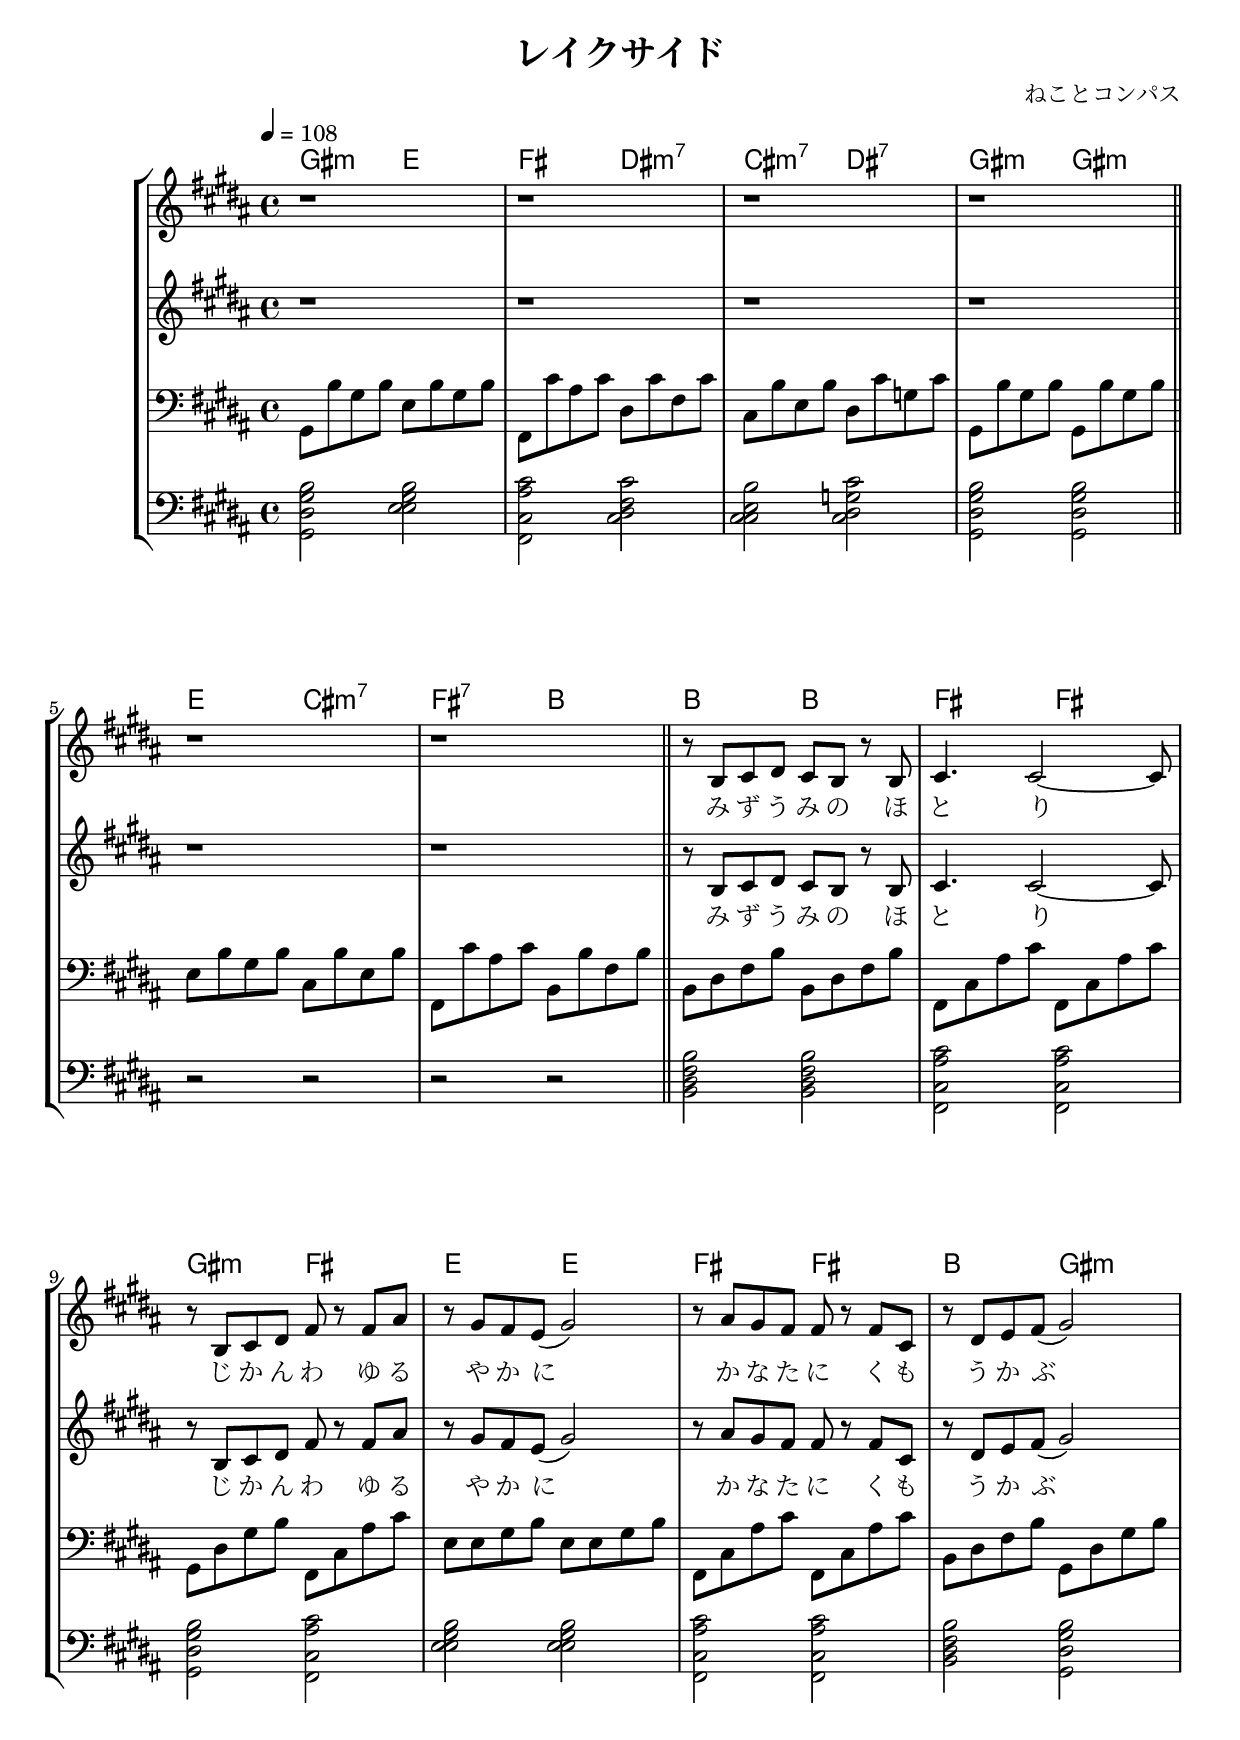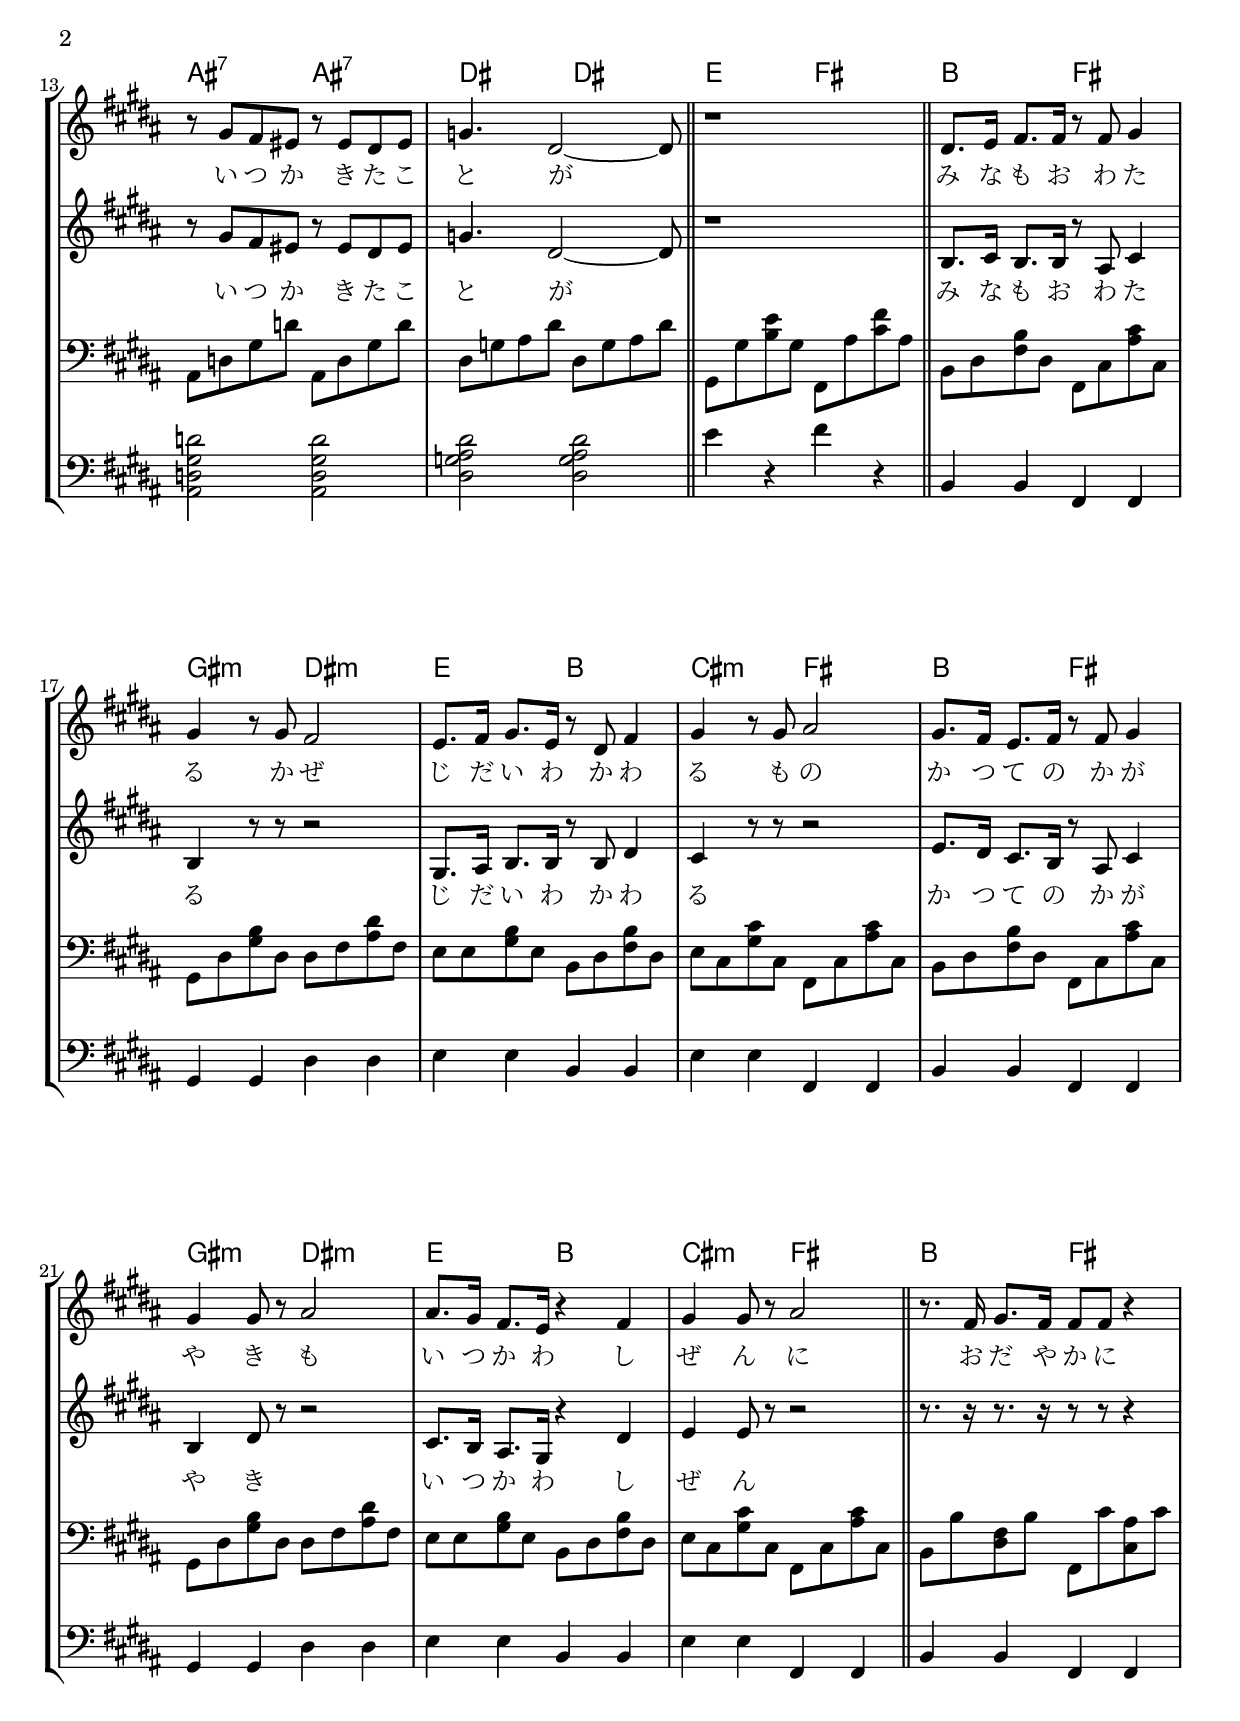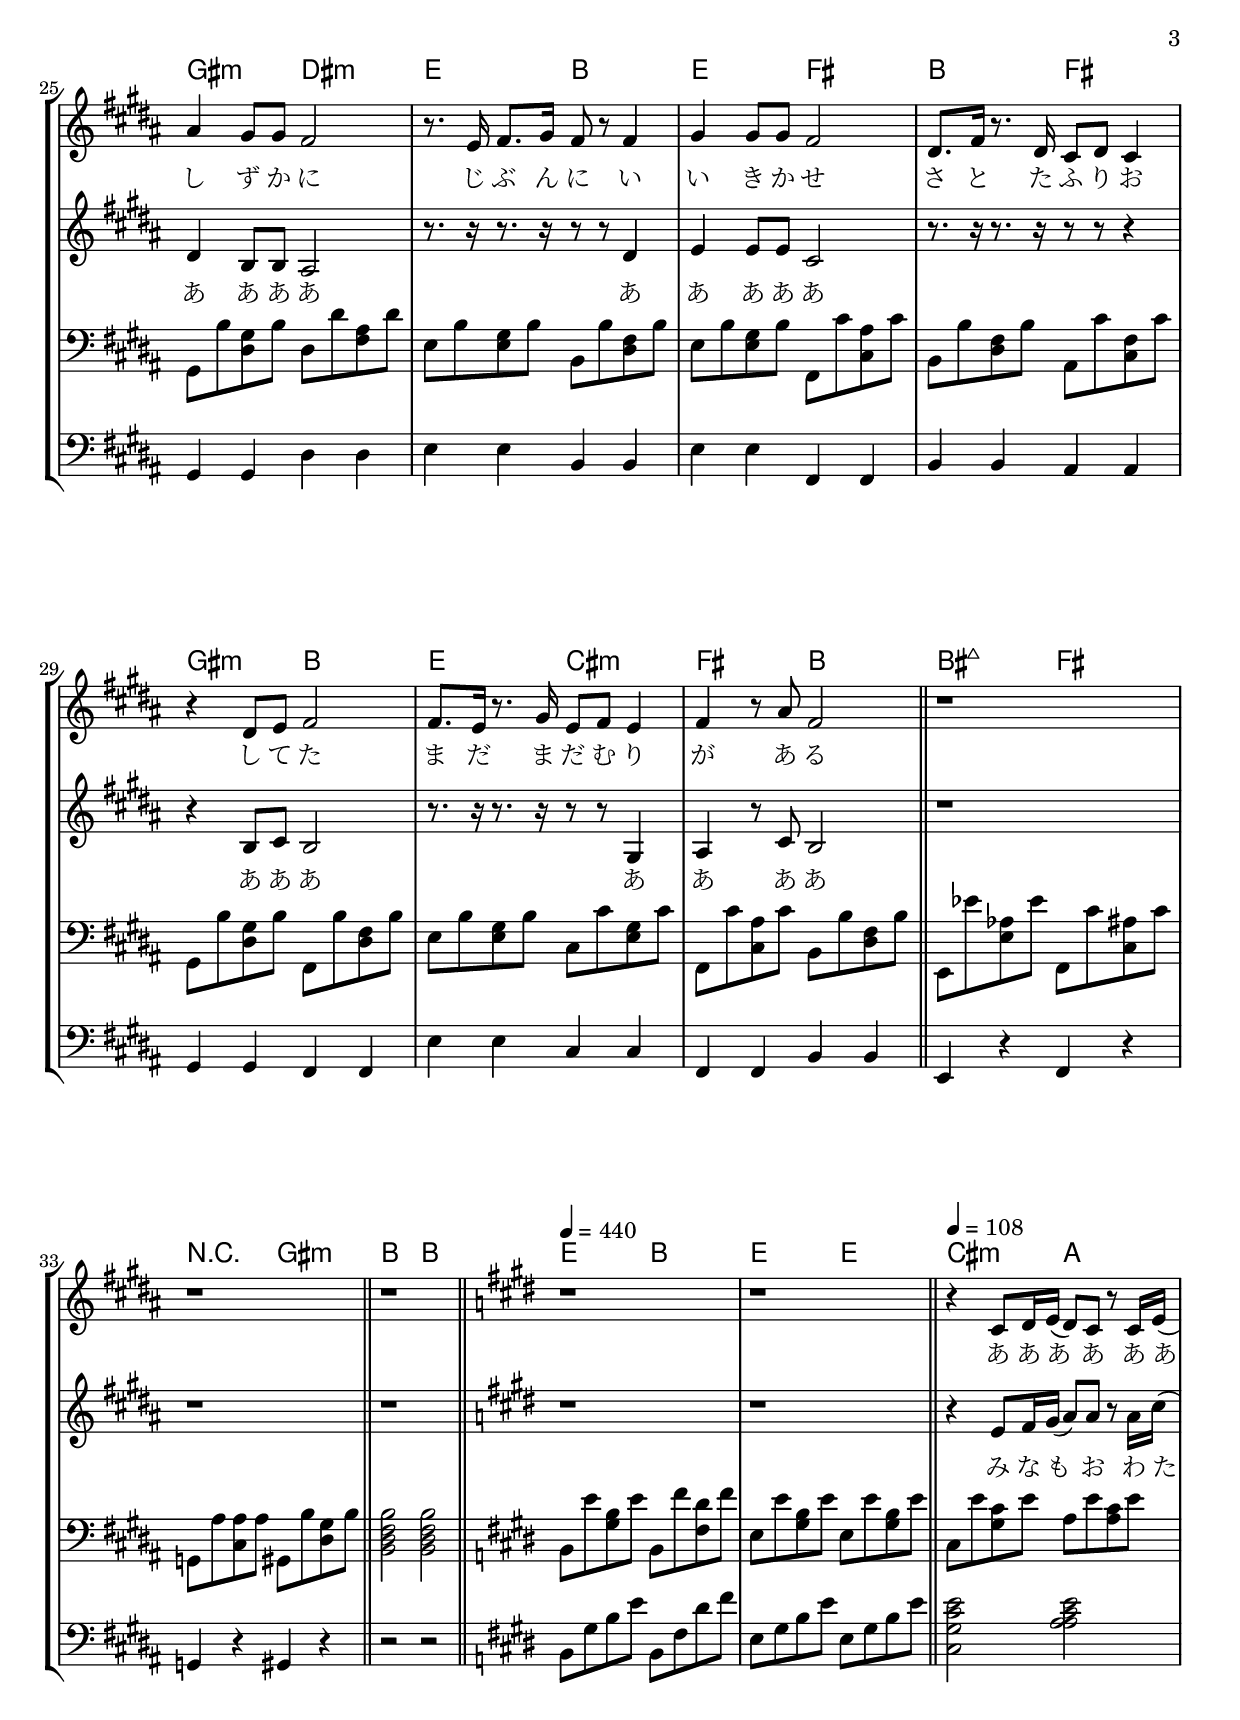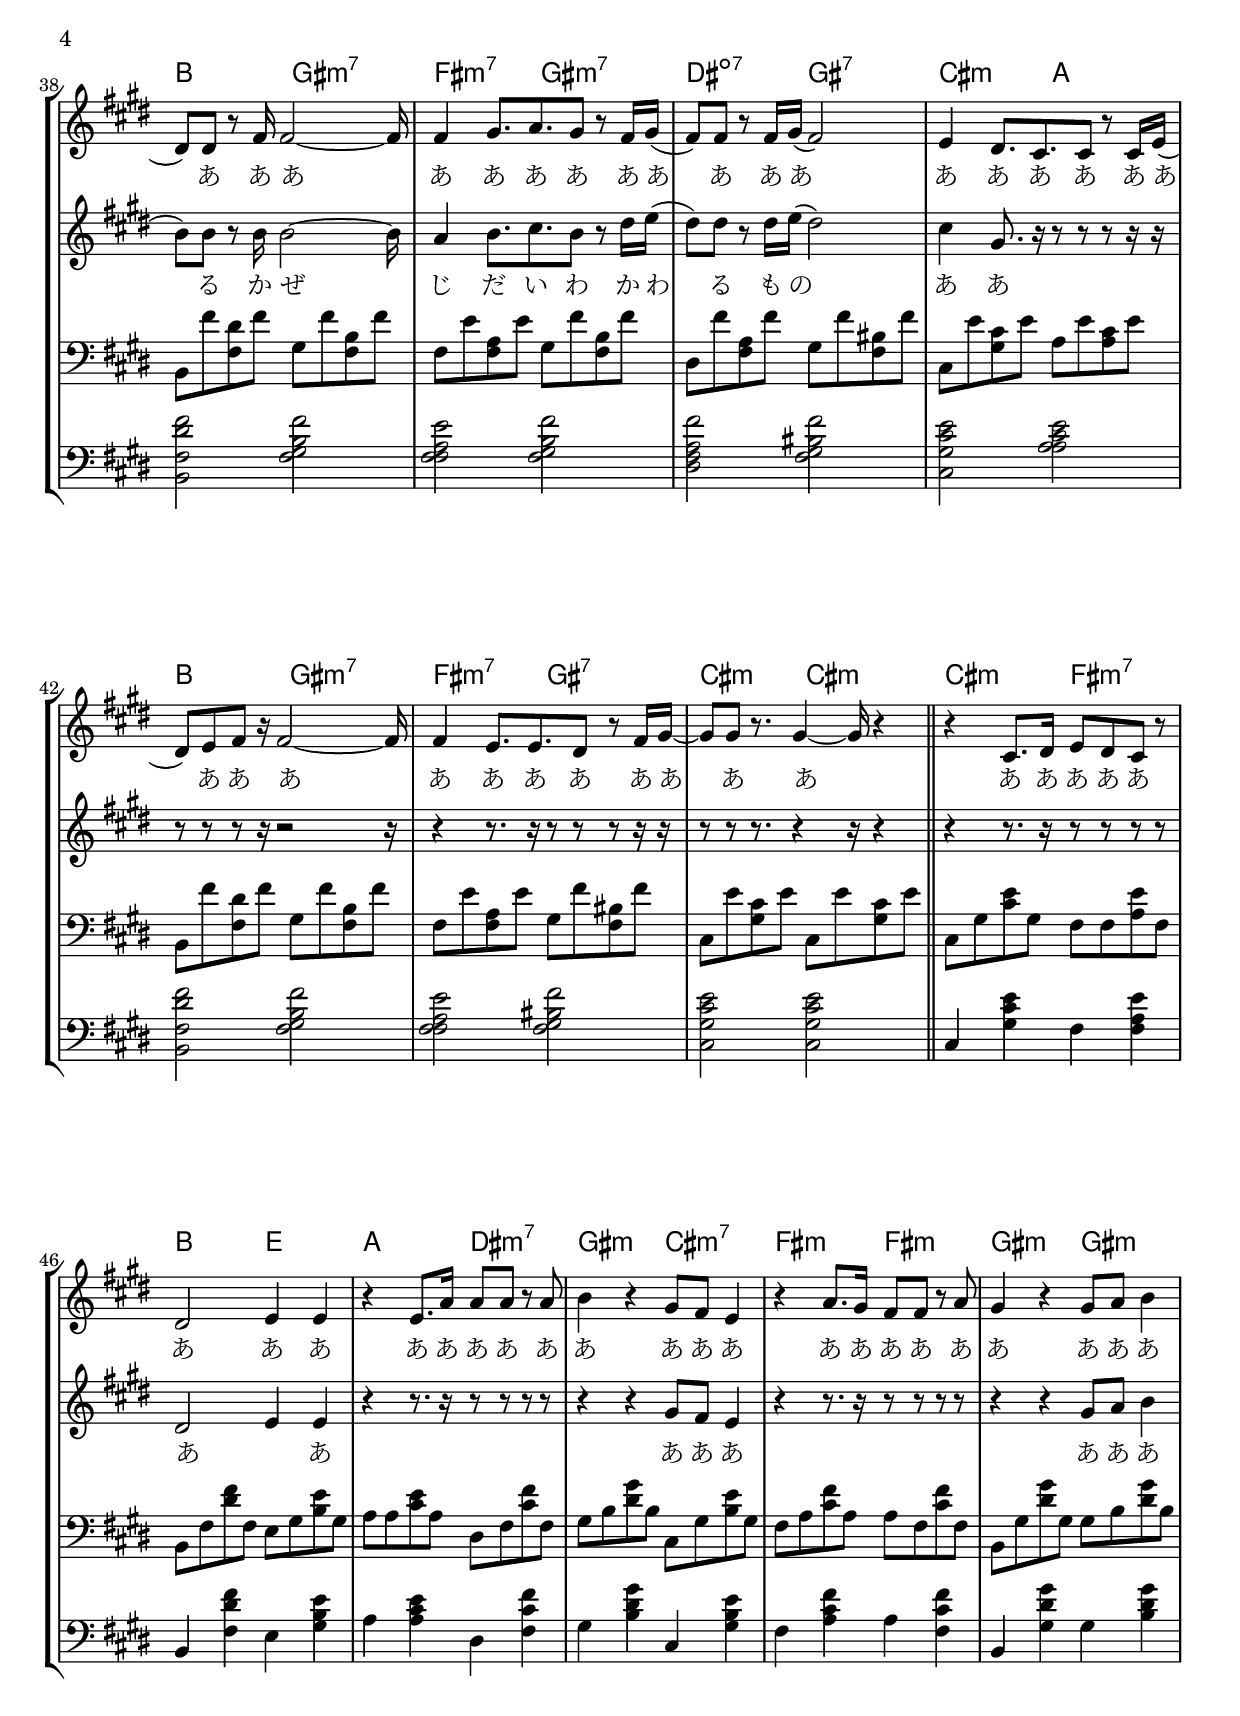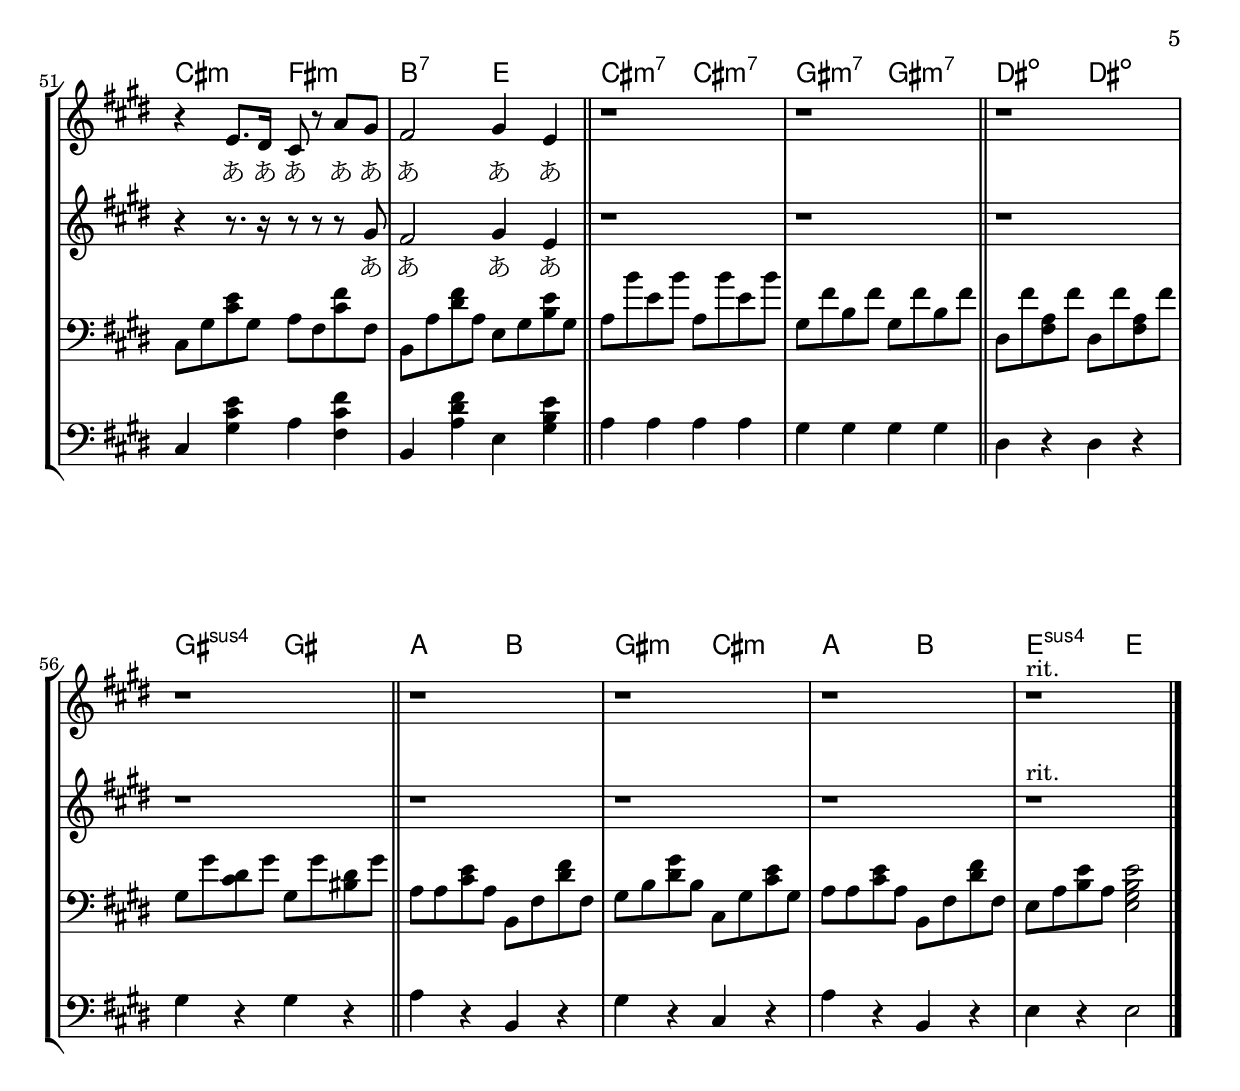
\version "2.12.1"

\header {
	title = \markup {レイクサイド}
	composer = \markup \center-column {ねことコンパス}
}

harmony = \chordmode {
	gis2:m e fis dis:min7 cis:min7 dis:7 gis:m gis:m 

	e cis:min7 fis:7 b 

	b b fis fis gis:m fis e e fis fis b gis:m ais:7 ais:7 dis dis 

	e fis 

	b fis gis:m dis:m e b cis:m fis b fis gis:m dis:m e b cis:m fis 

	b fis gis:m dis:m e b e fis b fis gis:m b e cis:m fis b 

	bis:maj7 fis r gis:m 

	b b 

	e b e e 

	cis:m a b gis:min7 fis:min7 gis:min7 dis:dim7 gis:7 cis:m a b gis:min7 fis:min7 gis:7 cis:m cis:m 

	cis:m fis:min7 b e a dis:m7 gis:m cis:min7 fis:m fis:m gis:m gis:m cis:m fis:m b:7 e 

	cis:min7 cis:min7 gis:min7 gis:min7 

	dis:dim dis:dim gis:sus4 gis 

	a b gis:m cis:m a b e:sus4 e 
}

melody = {
	\key b \major
	\tempo 4 = 108
	r1 | r1 | r1 | r1   
	r1 | r1   
	\set Staff.midiInstrument = #"mmi0.40"
	r8  b8  cis'8  dis'8  cis'8  b8  r8  b8 
	cis'4.  cis'2~cis'8 
	r8  b8  cis'8  dis'8  fis'8  r8  fis'8  ais'8 
	r8  gis'8  fis'8  e'8  (gis'2) 
	r8  ais'8  gis'8  fis'8  fis'8  r8  fis'8  cis'8 
	r8  dis'8  e'8  fis'8  (gis'2) 
	r8  gis'8  fis'8  eis'8  r8  eis'8  dis'8  eis'8 
	g'4.  dis'2~dis'8
	r1   
	\set Staff.midiInstrument = #"mmi0.42"
	dis'8.  e'16  fis'8.  fis'16  r8  fis'8  gis'4 
	gis'4  r8  gis'8  fis'2 
	e'8.  fis'16  gis'8.  e'16  r8  dis'8  fis'4 
	gis'4  r8  gis'8  ais'2 
	gis'8.  fis'16  e'8.  fis'16  r8  fis'8  gis'4 
	gis'4  gis'8  r8  ais'2 
	ais'8.  gis'16  fis'8.  e'16  r4  fis'4 
	gis'4  gis'8  r8  ais'2
	\set Staff.midiInstrument = #"mmi0.42"
	r8.  fis'16  gis'8.  fis'16  fis'8  fis'8  r4 
	ais'4  gis'8  gis'8  fis'2 
	r8.  e'16  fis'8.  gis'16  fis'8  r8  fis'4 
	gis'4  gis'8  gis'8  fis'2 
	dis'8.  fis'16  r8.  dis'16  cis'8  dis'8  cis'4 
	r4  dis'8  e'8  fis'2 
	fis'8.  e'16  r8.  gis'16  e'8  fis'8  e'4 
	fis'4  r8  ais'8  fis'2
	r1 | r1   
	r1   
	\key e \major
	\tempo 4 = 440
	r1 | r1   
	\set Staff.midiInstrument = #"Pad 4 (choir)"
		\tempo 4 = 108
 r4  cis'8  dis'16  e'16  (dis'8)  cis'8  r8  cis'16  e'16 
	(dis'8)  dis'8  r8  fis'16  fis'2~fis'16 
	fis'4  gis'8.  a'8.  gis'8  r8  fis'16  gis'16 
	(fis'8)  fis'8  r8  fis'16  gis'16  (fis'2) 
	e'4  dis'8.  cis'8.  cis'8  r8  cis'16  e'16 
	(dis'8)  e'8  fis'8  r16  fis'2~fis'16 
	fis'4  e'8.  e'8.  dis'8  r8  fis'16  gis'16~ 
	gis'8  gis'8  r8.  gis'4~gis'16  	r4 	\set Staff.midiInstrument = #"Ocarina"
	r4  cis'8.  dis'16  e'8  dis'8  cis'8  r8 
	dis'2  e'4  e'4 
	r4  e'8.  a'16  a'8  a'8  r8  a'8 
	b'4  r4  gis'8  fis'8  e'4 
	r4  a'8.  gis'16  fis'8  fis'8  r8  a'8 
	gis'4  r4  gis'8  a'8  b'4 
	r4  e'8.  dis'16  cis'8  r8  a'8  gis'8 
	fis'2  gis'4  e'4
	r1 | r1   
	r1 | r1   
	r1 | r1 | r1 | r1^"rit." \bar "|."
}

words = \lyricmode {
	
	
	み  ず  う  み  の  ほ  と  り  じ  か  ん  わ  ゆ  る  や  か  に  か  な  た  に  く  も  う  か  ぶ  い  つ  か  き  た  こ  と  が  
	
	み  な  も  お  わ  た  る  か  ぜ  じ  だ  い  わ  か  わ  る  も  の  か  つ  て  の  か  が  や  き  も  い  つ  か  わ  し  ぜ  ん  に  
	お  だ  や  か  に  し  ず  か  に  じ  ぶ  ん  に  い  い  き  か  せ  さ  と  た  ふ  り  お  し  て  た  ま  だ  ま  だ  む  り  が  あ  る  
	
	
	
	あ  あ  あ  あ  あ  あ  あ  あ  あ  あ  あ  あ  あ  あ  あ  あ  あ  あ  あ  あ  あ  あ  あ  あ  あ  あ  あ  あ  あ  あ  あ  あ  あ  あ  あ  
	あ  あ  あ  あ  あ  あ  あ  あ  あ  あ  あ  あ  あ  あ  あ  あ  あ  あ  あ  あ  あ  あ  あ  あ  あ  あ  あ  あ  あ  あ  あ  あ  あ  あ  
	
	
	
}

secondmelody = {
	\key b \major
	\tempo 4 = 108
	r1 | r1 | r1 | r1   
	r1 | r1   
	\set Staff.midiInstrument = #"fss0.32"
	r8  b8  cis'8  dis'8  cis'8  b8  r8  b8 
	cis'4.  cis'2~cis'8 
	r8  b8  cis'8  dis'8  fis'8  r8  fis'8  ais'8 
	r8  gis'8  fis'8  e'8  (gis'2) 
	r8  ais'8  gis'8  fis'8  fis'8  r8  fis'8  cis'8 
	r8  dis'8  e'8  fis'8  (gis'2) 
	r8  gis'8  fis'8  eis'8  r8  eis'8  dis'8  eis'8 
	g'4.  dis'2~dis'8
	r1   
	\set Staff.midiInstrument = #"mmi0.38"
	b8.  cis'16  b8.  b16  r8  ais8  cis'4 
	b4  r8  r8  r2 
	gis8.  ais16  b8.  b16  r8  b8  dis'4 
	cis'4  r8  r8  r2 
	e'8.  dis'16  cis'8.  b16  r8  ais8  cis'4 
	b4  dis'8  r8  r2 
	cis'8.  b16  ais8.  gis16  r4  dis'4 
	e'4  e'8  r8  r2
	\set Staff.midiInstrument = #"Voice Oohs"
	r8.  r16  r8.  r16  r8  r8  r4 
	dis'4  b8  b8  ais2 
	r8.  r16  r8.  r16  r8  r8  dis'4 
	e'4  e'8  e'8  cis'2 
	r8.  r16  r8.  r16  r8  r8  r4 
	r4  b8  cis'8  b2 
	r8.  r16  r8.  r16  r8  r8  gis4 
	ais4  r8  cis'8  b2
	r1 | r1   
	r1   
	\key e \major
	\tempo 4 = 440
	r1 | r1   
	\set Staff.midiInstrument = #"mmi0.48"
		\tempo 4 = 108
 r4  e'8  fis'16  gis'16  (a'8)  a'8  r8  a'16  cis''16 
	(b'8)  b'8  r8  b'16  b'2~b'16 
	a'4  b'8.  cis''8.  b'8  r8  dis''16  e''16 
	(dis''8)  dis''8  r8  dis''16  e''16  (dis''2) 
	cis''4  gis'8.  r16  r8  r8  r8  r16  r16 
	r8  r8  r8  r16  r2~r16 
	r4  r8.  r16  r8  r8  r8  r16  r16 
	r8  r8  r8.  r4~r16  	r4 	\set Staff.midiInstrument = #"FX 4 (atmosphere)"
	r4  r8.  r16  r8  r8  r8  r8 
	dis'2  e'4  e'4 
	r4  r8.  r16  r8  r8  r8  r8 
	r4  r4  gis'8  fis'8  e'4 
	r4  r8.  r16  r8  r8  r8  r8 
	r4  r4  gis'8  a'8  b'4 
	r4  r8.  r16  r8  r8  r8  gis'8 
	fis'2  gis'4  e'4
	r1 | r1   
	r1 | r1   
	r1 | r1 | r1 | r1^"rit." \bar "|."
}

secondwords = \lyricmode {
	
	
	み  ず  う  み  の  ほ  と  り  じ  か  ん  わ  ゆ  る  や  か  に  か  な  た  に  く  も  う  か  ぶ  い  つ  か  き  た  こ  と  が  
	
	み  な  も  お  わ  た  る  じ  だ  い  わ  か  わ  る  か  つ  て  の  か  が  や  き  い  つ  か  わ  し  ぜ  ん  
	あ  あ  あ  あ  あ  あ  あ  あ  あ  あ  あ  あ  あ  あ  あ  あ  
	
	
	
	み  な  も  お  わ  た  る  か  ぜ  じ  だ  い  わ  か  わ  る  も  の  あ  あ  
	あ  あ  あ  あ  あ  あ  あ  あ  あ  あ  あ  あ  あ  
	
	
	
}

tempochange = {
	\tempo 4 = 108
	r1 | r1 | r1 | r1 \bar "||"
	\tempo 4 = 108
	r1 | r1 \bar "||"
	\tempo 4 = 108
	r1 | r1 | r1 | r1 | r1 | r1 | r1 | r1 \bar "||"
	\tempo 4 = 108
	r1 \bar "||"
	\tempo 4 = 108
	r1 | r1 | r1 | r1 | r1 | r1 | r1 | r1 \bar "||"
	\tempo 4 = 108
	r1 | r1 | r1 | r1 | r1 | r1 | r1 | r1 \bar "||"
	\tempo 4 = 108
	r1 | r1 \bar "||"
	\tempo 4 = 108
	r1 \bar "||"
	\tempo 4 = 440
	r1 | r1 \bar "||"
	\tempo 4 = 108
	r1 | r1 | r1 | r1 | r1 | r1 | r1 | r1 \bar "||"
	\tempo 4 = 108
	r1 | r1 | r1 | r1 | r1 | r1 | r1 | r1 \bar "||"
	\tempo 4 = 108
	r1 | r1 \bar "||"
	\tempo 4 = 108
	r1 | r1 \bar "||"
	\tempo 4 = 108
	r1 | r1 | r1 | \tempo 4 = 81 r2 \tempo 4 = 72 r2 \bar "|."
}

mainacc = {
	\clef bass
	\set Staff.midiInstrument = #"Acoustic Guitar (steel)"
	\key b \major
	\tempo 4 = 108
	gis,8 b gis b
	e8 b gis b
	fis,8 cis' ais cis'
	dis8 cis' fis cis'
	cis8 b e b
	dis8 cis' g cis'
	gis,8 b gis b
	gis,8 b gis b
	\bar "||"

	\set Staff.midiInstrument = #"Acoustic grand"
	e8 b gis b
	cis8 b e b
	fis,8 cis' ais cis'
	b,8 b fis b
	\bar "||"

	\set Staff.midiInstrument = #"Acoustic Guitar (steel)"
	b,8 dis8 fis8 b8
	b,8 dis8 fis8 b8
	fis,8 cis8 ais8 cis'8
	fis,8 cis8 ais8 cis'8
	gis,8 dis8 gis8 b8
	fis,8 cis8 ais8 cis'8
	e8 e8 gis8 b8
	e8 e8 gis8 b8
	fis,8 cis8 ais8 cis'8
	fis,8 cis8 ais8 cis'8
	b,8 dis8 fis8 b8
	gis,8 dis8 gis8 b8
	ais,8 d8 gis8 d'8
	ais,8 d8 gis8 d'8
	dis8 g8 ais8 dis'8
	dis8 g8 ais8 dis'8
	\bar "||"

	\set Staff.midiInstrument = #"Acoustic grand"
	gis,8 gis <b e'> gis
	fis,8 ais <cis' fis'> ais
	\bar "||"

	\set Staff.midiInstrument = #"Acoustic Guitar (steel)"
	b,8 dis <fis b> dis
	fis,8 cis <ais cis'> cis
	gis,8 dis <gis b> dis
	dis8 fis <ais dis'> fis
	e8 e <gis b> e
	b,8 dis <fis b> dis
	e8 cis <gis cis'> cis
	fis,8 cis <ais cis'> cis
	b,8 dis <fis b> dis
	fis,8 cis <ais cis'> cis
	gis,8 dis <gis b> dis
	dis8 fis <ais dis'> fis
	e8 e <gis b> e
	b,8 dis <fis b> dis
	e8 cis <gis cis'> cis
	fis,8 cis <ais cis'> cis
	\bar "||"

	\set Staff.midiInstrument = #"String Ensemble 1"
	b,8 b <dis fis> b
	fis,8 cis' <cis ais> cis'
	gis,8 b <dis gis> b
	dis8 dis' <fis ais> dis'
	e8 b <e gis> b
	b,8 b <dis fis> b
	e8 b <e gis> b
	fis,8 cis' <cis ais> cis'
	b,8 b <dis fis> b
	ais,8 cis' <cis fis> cis'
	gis,8 b <dis gis> b
	fis,8 b <dis fis> b
	e8 b <e gis> b
	cis8 cis' <e gis> cis'
	fis,8 cis' <cis ais> cis'
	b,8 b <dis fis> b
	\bar "||"

	\set Staff.midiInstrument = #"Bright Acoustic"
	e,8 es' <e as> es'
	fis,8 cis' <cis ais> cis'
	g,8 ais <cis ais> ais
	gis,8 b <dis gis> b
	\bar "||"

	\set Staff.midiInstrument = #"Rock Organ"
	<b, dis fis b>2
	<b, dis fis b>2
	\bar "||"

	\set Staff.midiInstrument = #"Rock Organ"
	\key e \major
	\tempo 4 = 440
	b,8 e' <gis b> e'
	b,8 fis' <fis dis'> fis'
	e8 e' <gis b> e'
	e8 e' <gis b> e'
	\bar "||"

	\set Staff.midiInstrument = #"Rock Organ"
	\tempo 4 = 108
	cis8 e' <gis cis'> e'
	a8 e' <a cis'> e'
	b,8 fis' <fis dis'> fis'
	gis8 fis' <fis b> fis'
	fis8 e' <fis a> e'
	gis8 fis' <fis b> fis'
	dis8 fis' <fis a> fis'
	gis8 fis' <fis bis> fis'
	cis8 e' <gis cis'> e'
	a8 e' <a cis'> e'
	b,8 fis' <fis dis'> fis'
	gis8 fis' <fis b> fis'
	fis8 e' <fis a> e'
	gis8 fis' <fis bis> fis'
	cis8 e' <gis cis'> e'
	cis8 e' <gis cis'> e'
	\bar "||"

	\set Staff.midiInstrument = #"Acoustic Guitar (steel)"
	cis8 gis <cis' e'> gis
	fis8 fis <a e'> fis
	b,8 fis <dis' fis'> fis
	e8 gis <b e'> gis
	a8 a <cis' e'> a
	dis8 fis <cis' fis'> fis
	gis8 b <dis' gis'> b
	cis8 gis <b e'> gis
	fis8 a <cis' fis'> a
	a8 fis <cis' fis'> fis
	b,8 gis <dis' gis'> gis
	gis8 b <dis' gis'> b
	cis8 gis <cis' e'> gis
	a8 fis <cis' fis'> fis
	b,8 a <dis' fis'> a
	e8 gis <b e'> gis
	\bar "||"

	\set Staff.midiInstrument = #"Acoustic grand"
	a8 b' e' b'
	a8 b' e' b'
	gis8 fis' b fis'
	gis8 fis' b fis'
	\bar "||"

	\set Staff.midiInstrument = #"Acoustic Guitar (steel)"
	dis8 fis' <fis a> fis'
	dis8 fis' <fis a> fis'
	gis8 gis' <cis' dis'> gis'
	gis8 gis' <bis dis'> gis'
	\bar "||"

	\set Staff.midiInstrument = #"Electric Grand"
	a8 a <cis' e'> a
	b,8 fis <dis' fis'> fis
	gis8 b <dis' gis'> b
	cis8 gis <cis' e'> gis
	a8 a <cis' e'> a
	b,8 fis <dis' fis'> fis
	e8 a <b e'> a
	<e gis b e'>2
	\bar "|."
}

subacc = {
	\clef bass
	\set Staff.midiInstrument = #"Bright Acoustic"
	\key b \major
	\tempo 4 = 108
	<gis, dis gis b>2
	<e e gis b>2
	<fis, cis ais cis'>2
	<dis cis fis cis'>2
	<cis cis e b>2
	<dis cis g cis'>2
	<gis, dis gis b>2
	<gis, dis gis b>2
	\bar "||"

	\set Staff.midiInstrument = #"Acoustic grand"
	r2
	r2
	r2
	r2
	\bar "||"

	\set Staff.midiInstrument = #"Electric Guitar (clean)"
	<b, dis fis b>2
	<b, dis fis b>2
	<fis, cis ais cis'>2
	<fis, cis ais cis'>2
	<gis, dis gis b>2
	<fis, cis ais cis'>2
	<e e gis b>2
	<e e gis b>2
	<fis, cis ais cis'>2
	<fis, cis ais cis'>2
	<b, dis fis b>2
	<gis, dis gis b>2
	<ais, d gis d'>2
	<ais, d gis d'>2
	<dis g ais dis'>2
	<dis g ais dis'>2
	\bar "||"

	\set Staff.midiInstrument = #"Flute"
	e'4 r4
	fis'4 r4
	\bar "||"

	\set Staff.midiInstrument = #"Synthstrings 2"
	b,4 b,4
	fis,4 fis,4
	gis,4 gis,4
	dis4 dis4
	e4 e4
	b,4 b,4
	e4 e4
	fis,4 fis,4
	b,4 b,4
	fis,4 fis,4
	gis,4 gis,4
	dis4 dis4
	e4 e4
	b,4 b,4
	e4 e4
	fis,4 fis,4
	\bar "||"

	\set Staff.midiInstrument = #"Oboe"
	b,4 b,4
	fis,4 fis,4
	gis,4 gis,4
	dis4 dis4
	e4 e4
	b,4 b,4
	e4 e4
	fis,4 fis,4
	b,4 b,4
	ais,4 ais,4
	gis,4 gis,4
	fis,4 fis,4
	e4 e4
	cis4 cis4
	fis,4 fis,4
	b,4 b,4
	\bar "||"

	\set Staff.midiInstrument = #"Acoustic Guitar (steel)"
	e,4 r4
	fis,4 r4
	g,4 r4
	gis,4 r4
	\bar "||"

	\set Staff.midiInstrument = #"Acoustic grand"
	r2
	r2
	\bar "||"

	\set Staff.midiInstrument = #"FX 2 (soundtrack)"
	\key e \major
	\tempo 4 = 440
	b,8 gis8 b8 e'8
	b,8 fis8 dis'8 fis'8
	e8 gis8 b8 e'8
	e8 gis8 b8 e'8
	\bar "||"

	\set Staff.midiInstrument = #"Pad 2 (warm)"
	\tempo 4 = 108
	<cis gis cis' e'>2
	<a a cis' e'>2
	<b, fis dis' fis'>2
	<gis fis b fis'>2
	<fis fis a e'>2
	<gis fis b fis'>2
	<dis fis a fis'>2
	<gis fis bis fis'>2
	<cis gis cis' e'>2
	<a a cis' e'>2
	<b, fis dis' fis'>2
	<gis fis b fis'>2
	<fis fis a e'>2
	<gis fis bis fis'>2
	<cis gis cis' e'>2
	<cis gis cis' e'>2
	\bar "||"

	\set Staff.midiInstrument = #"Pad 8 (sweep)"
	cis4 <gis cis' e'>4
	fis4 <fis a e'>4
	b,4 <fis dis' fis'>4
	e4 <gis b e'>4
	a4 <a cis' e'>4
	dis4 <fis cis' fis'>4
	gis4 <b dis' gis'>4
	cis4 <gis b e'>4
	fis4 <a cis' fis'>4
	a4 <fis cis' fis'>4
	b,4 <gis dis' gis'>4
	gis4 <b dis' gis'>4
	cis4 <gis cis' e'>4
	a4 <fis cis' fis'>4
	b,4 <a dis' fis'>4
	e4 <gis b e'>4
	\bar "||"

	\set Staff.midiInstrument = #"Viola"
	a4 a4
	a4 a4
	gis4 gis4
	gis4 gis4
	\bar "||"

	\set Staff.midiInstrument = #"Violin"
	dis4 r4
	dis4 r4
	gis4 r4
	gis4 r4
	\bar "||"

	\set Staff.midiInstrument = #"FX 4 (atmosphere)"
	a4 r4
	b,4 r4
	gis4 r4
	cis4 r4
	a4 r4
	b,4 r4
	e4 r4
	e2
	\bar "|."
}

percA = {
	\drummode {
	r1  |r1  |r1  |r2 r8 hho4 hho8  \bar "||"
	r1 |r1 \bar "||"
	cymr4 cymr4 cymr4 cymr4  |cymr4 cymr8 cymr16 cymr16 cymr4 cymr4  |cymr4 cymr4 cymr4 cymr4  |cymr4 cymr2.  |cymr4 cymr4 cymr4 cymr4  |cymr4 cymr8 cymr16 cymr16 cymr4 cymr4  |cymr4 cymr4 cymr4 cymr4  |cymr4 cymr2.  \bar "||"
	r1 \bar "||"
	hh8 hh8 hh8 hh8 hh8 hh8 hh8 hh8  |hh8 hh8 hh8 hh8 hh4 hh8 hh8  |hh8 hh8 hh8 hh8 hh8 hh8 hh8 hh8  |hh8 hh8 hh8 hh2 r8  |hh8 hh8 hh8 hh8 hh8 hh8 hh8 hh8  |hh8 hh8 hh8 hh8 hh4 hh8 hh8  |hh8 hh8 hh8 hh8 hh8 hh8 hh8 hh8  |r8 hh2. r8  \bar "||"
	r1 |r1 |r1 |r1 |r1 |r1 |r1 |r1 \bar "||"
	r1 |r1 \bar "||"
	r1 \bar "||"
	r1 |r1 \bar "||"
	cymr4 cymr4 cymr4 cymr4  |cymr4 cymr8 cymr16 cymr16 cymr4 cymr4  |cymr4 cymr4 cymr4 cymr4  |cymr4 cymr2.  |cymr4 cymr4 cymr4 cymr4  |cymr4 cymr8 cymr16 cymr16 cymr4 cymr4  |cymr4 cymr4 cymr4 cymr4  |cymr4 cymr2.  \bar "||"
	r1  |r1  |r1  |r1  |r1  |r1  |r1  |r2 r8 hho4 hho8  \bar "||"
	r1 |r1 \bar "||"
	r1  |r2 r8 hho4 hho8  \bar "||"
	cymr4 cymr4 cymr4 cymr4  |cymr4 cymr8 cymr16 cymr16 cymr4 cymr4  |cymr4 cymr4 cymr4 cymr4  |cymr4 cymr2.  \bar "|."
	}
}

percB = {
	\drummode {
	r4. hhp2 hhp8  |r4. hhp2 hhp8  |r4. hhp2 hhp8  |hhp4 hhp4 hhp4 hhp4  \bar "||"
	r1 |r1 \bar "||"
	r2 sn2  |r2 sn2  |r2 sn2  |r8 sn8 sn2.  |r2 sn2  |r2 sn2  |r2 sn2  |r8 sn8 sn2.  \bar "||"
	r1 \bar "||"
	r4 sn8. sn8 sn8. sn8. sn16  |r4 sn8. sn8 sn8. sn4  |r4 sn8. sn8 sn8. sn8. sn16  |r8 sn8 sn4 sn8 sn16 sn8 sn8 sn16  |r4 sn8. sn8 sn8. sn8. sn16  |r4 sn8. sn8 sn8. sn4  |r4 sn8. sn8 sn8. sn8. sn16  |r4 sn2 sn4  \bar "||"
	r1 |r1 |r1 |r1 |r1 |r1 |r1 |r1 \bar "||"
	r1 |r1 \bar "||"
	r1 \bar "||"
	r1 |r1 \bar "||"
	r2 sn2  |r2 sn2  |r2 sn2  |r8 sn8 sn2.  |r2 sn2  |r2 sn2  |r2 sn2  |r8 sn8 sn2.  \bar "||"
	r4. hhp2 hhp8  |r4. hhp2 hhp8  |r4. hhp2 hhp8  |r4. hhp2 hhp8  |r4. hhp2 hhp8  |r4. hhp2 hhp8  |r4. hhp2 hhp8  |hhp4 hhp4 hhp4 hhp4  \bar "||"
	r1 |r1 \bar "||"
	r4. hhp2 hhp8  |hhp4 hhp4 hhp4 hhp4  \bar "||"
	r2 sn2  |r2 sn2  |r2 sn2  |r8 sn8 sn2.  \bar "|."
	}
}

percC = {
	\drummode {
	hh4 hh4 hh4 hh4  |hh4 hh4 hh4 hh4  |hh4 hh4 hh4 hh4  |r4. hh2 r8  \bar "||"
	r1 |r1 \bar "||"
	bd2. r8 bd8  |bd2. r8 bd8  |bd2. r8 bd8  |bd4. bd8 bd4. bd8  |bd2. r8 bd8  |bd2. r8 bd8  |bd2. r8 bd8  |bd2 r8 bd4.  \bar "||"
	r1 \bar "||"
	bd8 bd4 bd2 bd8  |bd8 bd2 bd4.  |bd8 bd4 bd2 bd8  |bd4 r16 bd8. bd2  |bd8 bd4 bd2 bd8  |bd8 bd2 bd4.  |bd8 bd4 bd2 bd8  |bd8 bd4. bd4. bd8  \bar "||"
	r1 |r1 |r1 |r1 |r1 |r1 |r1 |r1 \bar "||"
	r1 |r1 \bar "||"
	r1 \bar "||"
	r1 |r1 \bar "||"
	bd2. r8 bd8  |bd2. r8 bd8  |bd2. r8 bd8  |bd4. bd8 bd4. bd8  |bd2. r8 bd8  |bd2. r8 bd8  |bd2. r8 bd8  |bd2 r8 bd4.  \bar "||"
	hh4 hh4 hh4 hh4  |hh4 hh4 hh4 hh4  |hh4 hh4 hh4 hh4  |hh4 hh4 hh4 hh4  |hh4 hh4 hh4 hh4  |hh4 hh4 hh4 hh4  |hh4 hh4 hh4 hh4  |r4. hh2 r8  \bar "||"
	r1 |r1 \bar "||"
	hh4 hh4 hh4 hh4  |r4. hh2 r8  \bar "||"
	bd2. r8 bd8  |bd2. r8 bd8  |bd2. r8 bd8  |bd2 r8 bd4.  \bar "|."
	}
}

percD = {
	\drummode {
	bd2. r8 bd8  |bd8. bd8. bd2 bd8  |bd2. r8 bd8  |bd8. bd4. r16 bd4 bd8  \bar "||"
	r1 |r1 \bar "||"
	r1 |r1 |r1 |r2 r8 tommh8 tommh4  |r1 |r1 |r1 |r8. tommh8. tommh2 r8  \bar "||"
	r1 \bar "||"
	r1  |r2 r8 hho4.  |r1  |r4. r16 hho2 r16  |r1  |r2 r8 hho4.  |r1  |r4. r16 hho2 r16  \bar "||"
	r1 |r1 |r1 |r1 |r1 |r1 |r1 |r1 \bar "||"
	r1 |r1 \bar "||"
	r1 \bar "||"
	r1 |r1 \bar "||"
	r1 |r1 |r1 |r2 r8 tommh8 tommh4  |r1 |r1 |r1 |r8. tommh8. tommh2 r8  \bar "||"
	bd2. r8 bd8  |bd8. bd8. bd2 bd8  |bd2. r8 bd8  |bd8. bd8. bd2 bd8  |bd2. r8 bd8  |bd8. bd8. bd2 bd8  |bd2. r8 bd8  |bd8. bd4. r16 bd4 bd8  \bar "||"
	r1 |r1 \bar "||"
	bd2. r8 bd8  |bd8. bd4. r16 bd4 bd8  \bar "||"
	r1 |r1 |r1 |r8. tommh8. tommh2 r8  \bar "|."
	}
}

percE = {
	\drummode {
	r1 | r1 | r1 | r1 \bar "||"
	r1 |r1 \bar "||"
	r1 |r1 |r1 |r2. r8 toml8  |r1 |r1 |r1 |r2. toml8 toml8  \bar "||"
	r1 \bar "||"
	r1 |r1 |r1 |r1 |r1 |r1 |r1 |cymc1  \bar "||"
	r1 |r1 |r1 |r1 |r1 |r1 |r1 |r1 \bar "||"
	r1 |r1 \bar "||"
	r1 \bar "||"
	r1 |r1 \bar "||"
	r1 |r1 |r1 |r2. r8 toml8  |r1 |r1 |r1 |r2. toml8 toml8  \bar "||"
	r1 | r1 | r1 | r1 | r1 | r1 | r1 | r1 \bar "||"
	r1 |r1 \bar "||"
	r1 | r1 \bar "||"
	r1 |r1 |r1 |r2. toml8 toml8  \bar "|."
	}
}

percF = {
	\drummode {
	r1 | r1 | r1 | r1 \bar "||"
	r1 | r1 \bar "||"
	r1 |r1 |r1 |r1 |r1 |r1 |r1 |hho1  \bar "||"
	r1 \bar "||"
	r1 |r1 |r1 |r1 |r1 |r1 |r1 |r4 r16 tommh16 tommh4. tommh4  \bar "||"
	r1 | r1 | r1 | r1 | r1 | r1 | r1 | r1 \bar "||"
	r1 | r1 \bar "||"
	r1 \bar "||"
	r1 | r1 \bar "||"
	r1 |r1 |r1 |r1 |r1 |r1 |r1 |hho1  \bar "||"
	r1 | r1 | r1 | r1 | r1 | r1 | r1 | r1 \bar "||"
	r1 | r1 \bar "||"
	r1 | r1 \bar "||"
	r1 |r1 |r1 |hho1  \bar "|."
	}
}

percG = {
	\drummode {
	r1 | r1 | r1 | r1 \bar "||"
	r1 | r1 \bar "||"
	r1 | r1 | r1 | r1 | r1 | r1 | r1 | r1 \bar "||"
	r1 \bar "||"
	r1 |r1 |r1 |r1 |r1 |r1 |r1 |r4. r16 tomml4. tomml8.  \bar "||"
	r1 | r1 | r1 | r1 | r1 | r1 | r1 | r1 \bar "||"
	r1 | r1 \bar "||"
	r1 \bar "||"
	r1 | r1 \bar "||"
	r1 | r1 | r1 | r1 | r1 | r1 | r1 | r1 \bar "||"
	r1 | r1 | r1 | r1 | r1 | r1 | r1 | r1 \bar "||"
	r1 | r1 \bar "||"
	r1 | r1 \bar "||"
	r1 | r1 | r1 | r1 \bar "|."
	}
}

percH = {
	\drummode {
	r1 | r1 | r1 | r1 \bar "||"
	r1 | r1 \bar "||"
	r1 | r1 | r1 | r1 | r1 | r1 | r1 | r1 \bar "||"
	r1 \bar "||"
	r1 |r1 |r1 |r1 |r1 |r1 |r1 |r2 r16 toml8 toml4 r16  \bar "||"
	r1 | r1 | r1 | r1 | r1 | r1 | r1 | r1 \bar "||"
	r1 | r1 \bar "||"
	r1 \bar "||"
	r1 | r1 \bar "||"
	r1 | r1 | r1 | r1 | r1 | r1 | r1 | r1 \bar "||"
	r1 | r1 | r1 | r1 | r1 | r1 | r1 | r1 \bar "||"
	r1 | r1 \bar "||"
	r1 | r1 \bar "||"
	r1 | r1 | r1 | r1 \bar "|."
	}
}

percI = {
	\drummode {
	r1 | r1 | r1 | r1 \bar "||"
	r1 | r1 \bar "||"
	r1 | r1 | r1 | r1 | r1 | r1 | r1 | r1 \bar "||"
	r1 \bar "||"
	r1 |r1 |r1 |r1 |r1 |r1 |r1 |r2 r8 tomfh4 tomfh8  \bar "||"
	r1 | r1 | r1 | r1 | r1 | r1 | r1 | r1 \bar "||"
	r1 | r1 \bar "||"
	r1 \bar "||"
	r1 | r1 \bar "||"
	r1 | r1 | r1 | r1 | r1 | r1 | r1 | r1 \bar "||"
	r1 | r1 | r1 | r1 | r1 | r1 | r1 | r1 \bar "||"
	r1 | r1 \bar "||"
	r1 | r1 \bar "||"
	r1 | r1 | r1 | r1 \bar "|."
	}
}

\score {
	<<
		\new StaffGroup <<
			\new ChordNames {\harmony}
			\new Voice = "melody" {\melody}
			\new Lyrics \lyricsto "melody" \words
			\new Voice = "secondmelody" {\secondmelody}
			\new Lyrics \lyricsto "secondmelody" \secondwords
			\new Staff = "mainacc" {\mainacc}
			\new Staff = "subacc" {\subacc}
		>>
	>>
	\layout { }
}
